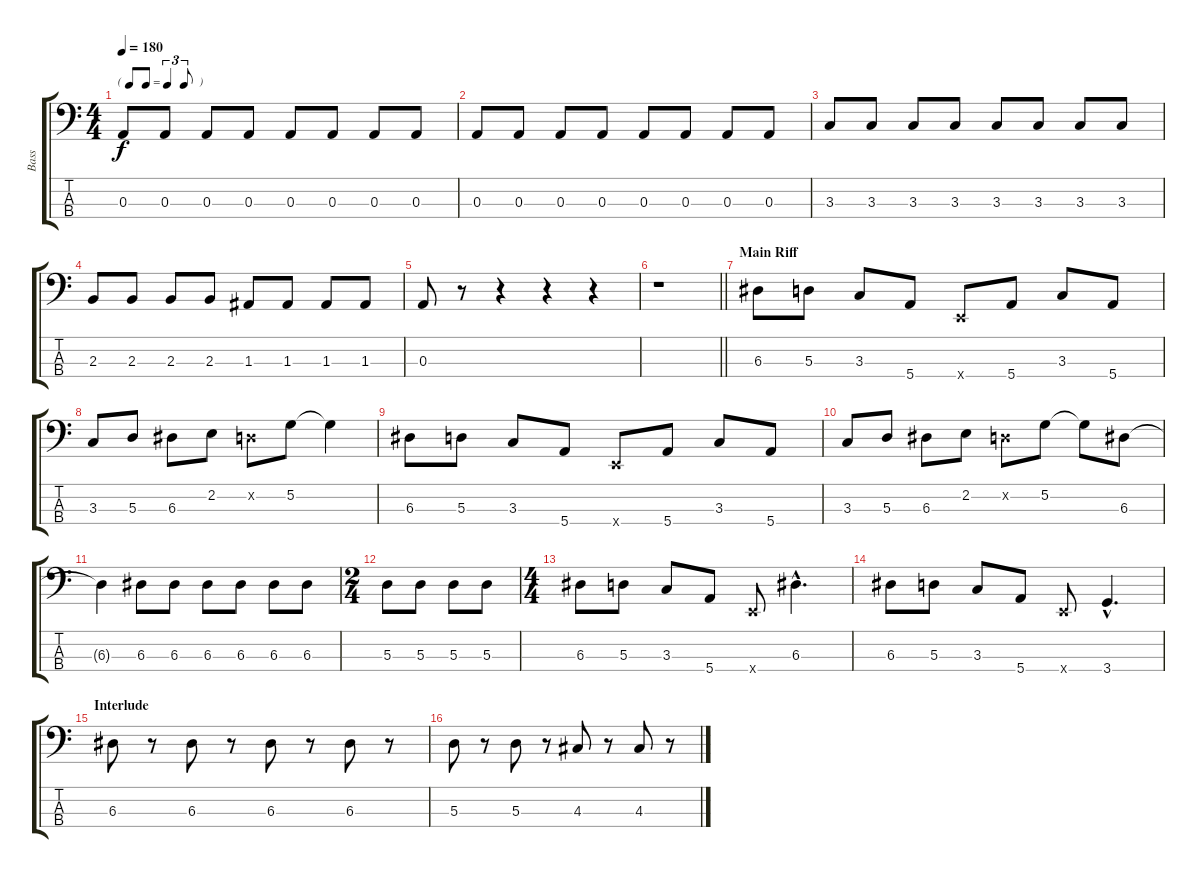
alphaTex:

\track ("Bass" "Bass") {instrument electricbassfinger}
\staff {score tabs}
\tuning (G2 D2 A1 E1) {hide}
\ts (4 4)
\tf triplet8th
\tempo 180
\clef f4
\ks c
0.3.8{dy f} 0.3.8 0.3.8 0.3.8 0.3.8 0.3.8 0.3.8 0.3.8 |
0.3.8 0.3.8 0.3.8 0.3.8 0.3.8 0.3.8 0.3.8 0.3.8 |
3.3.8 3.3.8 3.3.8 3.3.8 3.3.8 3.3.8 3.3.8 3.3.8 |
2.3.8 2.3.8 2.3.8 2.3.8 1.3.8 1.3.8 1.3.8 1.3.8 |
0.3.8 r.8 r.4 r.4 r.4 |
\barLineRight lightlight
r.1 |
\section ("" "Main Riff")
6.3.8 5.3.8 3.3.8 5.4.8 0.4{x}.8 5.4.8 3.3.8 5.4.8 |
3.3.8 5.3.8 6.3.8 2.2.8 0.2{x}.8 5.2.8 5.2{t}.4 |
6.3.8 5.3.8 3.3.8 5.4.8 0.4{x}.8 5.4.8 3.3.8 5.4.8 |
3.3.8 5.3.8 6.3.8 2.2.8 0.2{x}.8 5.2.8 5.2{t}.8 6.3.8 |
6.3{t}.4 6.3.8 6.3.8 6.3.8 6.3.8 6.3.8 6.3.8 |
\ts (2 4)
5.3.8 5.3.8 5.3.8 5.3.8 |
\ts (4 4)
6.3.8 5.3.8 3.3.8 5.4.8 0.4{x}.8 6.3{hac}.4{d} |
6.3.8 5.3.8 3.3.8 5.4.8 0.4{x}.8 3.4{hac}.4{d} |
\section ("" "Interlude")
6.3.8 r.8 6.3.8 r.8 6.3.8 r.8 6.3.8 r.8 |
5.3.8 r.8 5.3.8 r.8 4.3.8 r.8 4.3.8 r.8
